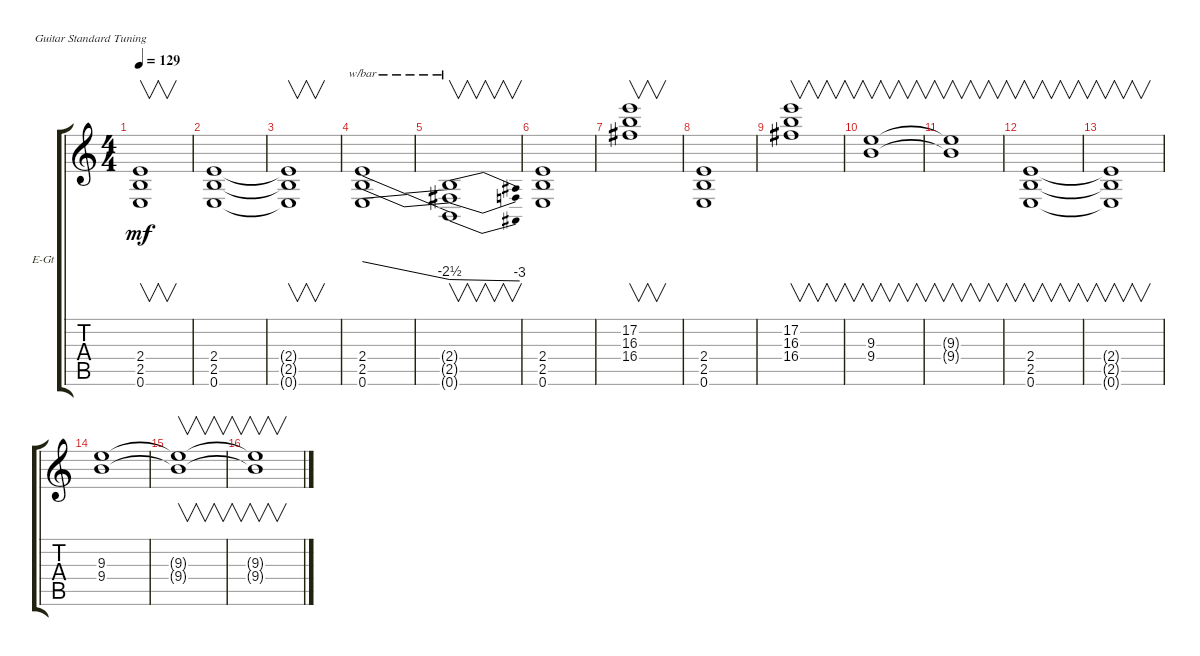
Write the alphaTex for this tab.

\defaultSystemsLayout 4
\bracketExtendMode groupsimilarinstruments
\firstSystemTrackNameOrientation horizontal
\otherSystemsTrackNameOrientation horizontal
\track ("Guitar" "E-Gt") {instrument overdrivenguitar}
\staff {score tabs}
\tuning (E4 B3 G3 D3 A2 E2)
\ts (4 4)
\tempo 129
\clef g2
\ks c
(2.4{t} 2.5{t} 0.6{t}).1{v dy mf} |
(0.6 2.5 2.4).1 |
(2.4{t} 2.5{t} 0.6{t}).1{v} |
(0.6 2.5 2.4).1{tbe (dive default 0 0 60 -10)} |
(2.4{t} 2.5{t} 0.6{t}).1{v tbe (dive default 0 -10 60 -12)} |
(0.6 2.5 2.4).1 |
(16.3 16.4 17.2).1{v} |
(0.6 2.5 2.4).1 |
(16.3 16.4 17.2).1{v} |
(9.4 9.3).1{v} |
(9.3{t} 9.4{t}).1{v} |
(0.6 2.5 2.4).1{v} |
(2.4{t} 2.5{t} 0.6{t}).1{v} |
(9.4 9.3).1 |
(9.4{t} 9.3{t}).1{v} |
(9.3{t} 9.4{t}).1{v}
